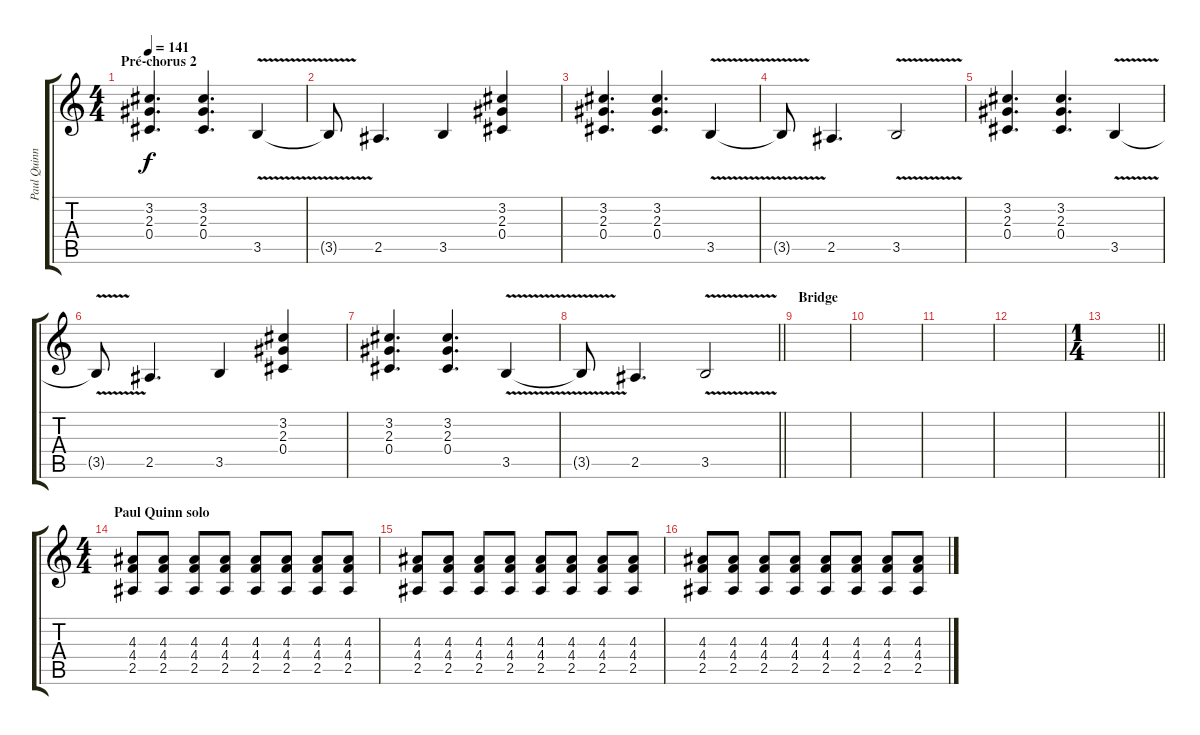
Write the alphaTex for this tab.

\track ("Paul Quinn" "Paul Quinn") {instrument overdrivenguitar}
\staff {score tabs}
\tuning (Eb4 Bb3 Gb3 Db3 Ab2 Eb2) {hide}
\ts (4 4)
\section ("" "Pré-chorus 2")
\tempo 141
\clef g2
\ks c
(3.2 2.3 0.4).4{d dy f} (3.2 2.3 0.4).4{d} 3.5{v}.4 |
3.5{t}.8 2.5.4{d} 3.5.4 (3.2 2.3 0.4).4 |
(3.2 2.3 0.4).4{d} (3.2 2.3 0.4).4{d} 3.5{v}.4 |
3.5{t}.8 2.5.4{d} 3.5{v}.2 |
(3.2 2.3 0.4).4{d} (3.2 2.3 0.4).4{d} 3.5{v}.4 |
3.5{t}.8 2.5.4{d} 3.5.4 (3.2 2.3 0.4).4 |
(3.2 2.3 0.4).4{d} (3.2 2.3 0.4).4{d} 3.5{v}.4 |
\barLineRight lightlight
3.5{t}.8 2.5.4{d} 3.5{v}.2 |
\section ("" "Bridge")
|
|
|
|
\ts (1 4)
\barLineRight lightlight
|
\ts (4 4)
\section ("" "Paul Quinn solo")
(4.3 4.4 2.5).8{volume 4} (4.3 4.4 2.5).8 (4.3 4.4 2.5).8 (4.3 4.4 2.5).8 (4.3 4.4 2.5).8 (4.3 4.4 2.5).8 (4.3 4.4 2.5).8 (4.3 4.4 2.5).8 |
(4.3 4.4 2.5).8 (4.3 4.4 2.5).8 (4.3 4.4 2.5).8 (4.3 4.4 2.5).8 (4.3 4.4 2.5).8 (4.3 4.4 2.5).8 (4.3 4.4 2.5).8 (4.3 4.4 2.5).8 |
(4.3 4.4 2.5).8 (4.3 4.4 2.5).8 (4.3 4.4 2.5).8 (4.3 4.4 2.5).8 (4.3 4.4 2.5).8 (4.3 4.4 2.5).8 (4.3 4.4 2.5).8 (4.3 4.4 2.5).8
